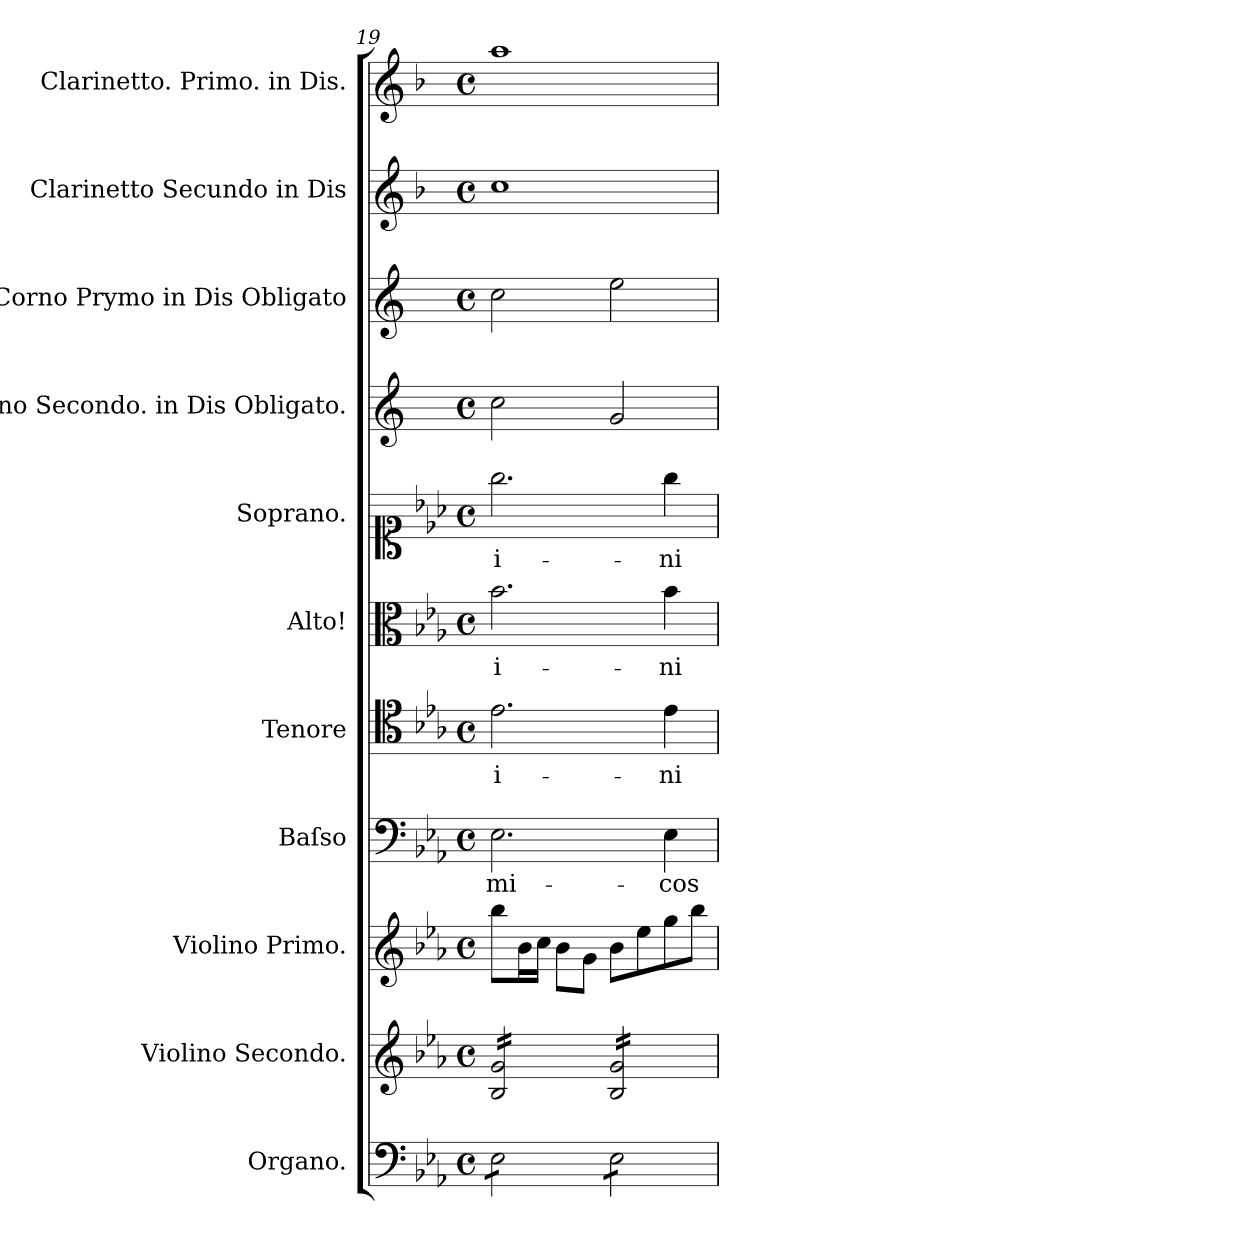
**kern	**kern	**kern	**kern	**text	**kern	**text	**kern	**text	**kern	**text	**kern	**kern	**kern	**kern
*part11	*part10	*part9	*part8	*part8	*part7	*part7	*part6	*part6	*part5	*part5	*part4	*part3	*part2	*part1
*staff11	*staff10	*staff9	*staff8	*staff8	*staff7	*staff7	*staff6	*staff6	*staff5	*staff5	*staff4	*staff3	*staff2	*staff1
*I"Organo.	*I"Violino Secondo.	*I"Violino Primo.	*I"Baſso	*	*I"Tenore	*	*I"Alto!	*	*I"Soprano.	*	*I"Corno Secondo. in Dis Obligato.	*I"Corno Prymo in Dis Obligato	*I"Clarinetto Secundo in Dis	*I"Clarinetto. Primo. in Dis.
*I'org	*I'vl2	*I'vl1	*I'B	*	*I'T	*	*I'A	*	*I'S	*	*I'cor2	*I'cor1	*I'Cl.	*I'Cl.
*clefF4	*clefG2	*clefG2	*clefF4	*	*clefC4	*	*clefC3	*	*clefC1	*	*clefG2	*clefG2	*clefG2	*clefG2
*	*	*	*	*	*	*	*	*	*	*	*ITrd5c9	*ITrd5c9	*ITrd1c2	*ITrd1c2
*k[b-e-a-]	*k[b-e-a-]	*k[b-e-a-]	*k[b-e-a-]	*	*k[b-e-a-]	*	*k[b-e-a-]	*	*k[b-e-a-]	*	*k[b-e-a-]	*k[b-e-a-]	*k[b-e-a-]	*k[b-e-a-]
*M4/4	*M4/4	*M4/4	*M4/4	*	*M4/4	*	*M4/4	*	*M4/4	*	*M4/4	*M4/4	*M4/4	*M4/4
*met(c)	*met(c)	*met(c)	*met(c)	*	*met(c)	*	*met(c)	*	*met(c)	*	*met(c)	*met(c)	*met(c)	*met(c)
=19	=19	=19	=19	=19	=19	=19	=19	=19	=19	=19	=19	=19	=19	=19
*tremolo	*	*	*	*	*	*	*	*	*	*	*	*	*	*
*	*tremolo	*	*	*	*	*	*	*	*	*	*	*	*	*
8E-\L	16B-/ 16g/LL	8bb-\L	2.E-\	-mi-	2.e-\	i-	2.b-\	i-	2.gg\	i-	2e-\	2e-\	1b-	1gg
.	16B-/ 16g/	.	.	.	.	.	.	.	.	.	.	.	.	.
8E-\	16B-/ 16g/	16b-\L	.	.	.	.	.	.	.	.	.	.	.	.
.	16B-/ 16g/	16cc\JJ	.	.	.	.	.	.	.	.	.	.	.	.
8E-\	16B-/ 16g/	8b-\L	.	.	.	.	.	.	.	.	.	.	.	.
.	16B-/ 16g/	.	.	.	.	.	.	.	.	.	.	.	.	.
8E-\J	16B-/ 16g/	8g\J	.	.	.	.	.	.	.	.	.	.	.	.
.	16B-/ 16g/JJ	.	.	.	.	.	.	.	.	.	.	.	.	.
8E-\L	16B-/ 16g/LL	8b-\L	.	.	.	.	.	.	.	.	2B-/	2g\	.	.
.	16B-/ 16g/	.	.	.	.	.	.	.	.	.	.	.	.	.
8E-\	16B-/ 16g/	8ee-\	.	.	.	.	.	.	.	.	.	.	.	.
.	16B-/ 16g/	.	.	.	.	.	.	.	.	.	.	.	.	.
8E-\	16B-/ 16g/	8gg\	4E-\	-cos	4e-\	-ni-	4b-\	-ni-	4gg\	-ni-	.	.	.	.
.	16B-/ 16g/	.	.	.	.	.	.	.	.	.	.	.	.	.
8E-\J	16B-/ 16g/	8bb-\J	.	.	.	.	.	.	.	.	.	.	.	.
*Xtremolo	*	*	*	*	*	*	*	*	*	*	*	*	*	*
.	16B-/ 16g/JJ	.	.	.	.	.	.	.	.	.	.	.	.	.
*	*Xtremolo	*	*	*	*	*	*	*	*	*	*	*	*	*
=	=	=	=	=	=	=	=	=	=	=	=	=	=	=
*-	*-	*-	*-	*-	*-	*-	*-	*-	*-	*-	*-	*-	*-	*-
